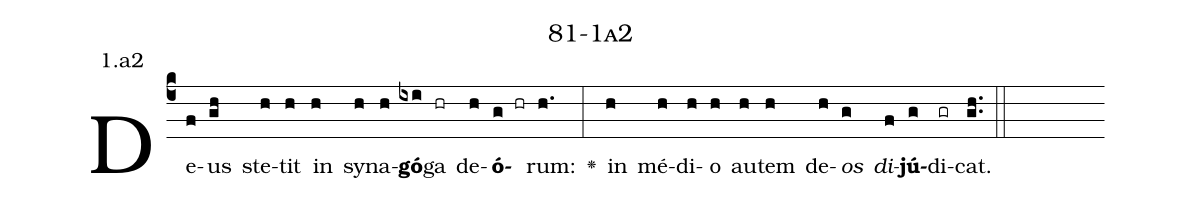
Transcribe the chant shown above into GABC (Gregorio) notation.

name: 81-1a2;
annotation: 1.a2;
%%
(c4)De(f)us(gh) ste(h)tit(h) in(h) sy(h)na(h)<b>gó</b>(ixi)ga(hr) de(h)<b>ó</b>(g hr)rum:(h.) <v>\greheightstar</v>(:) in(h) mé(h)di(h)o(h) au(h)tem(h) de(h)<i>os</i>(g) <i>di</i>(f)<b>jú</b>(g)di(gr)cat.(gh..) (::)


%E(h) u(h) o(g) u(f) a(g) e.(gh..) (::)
